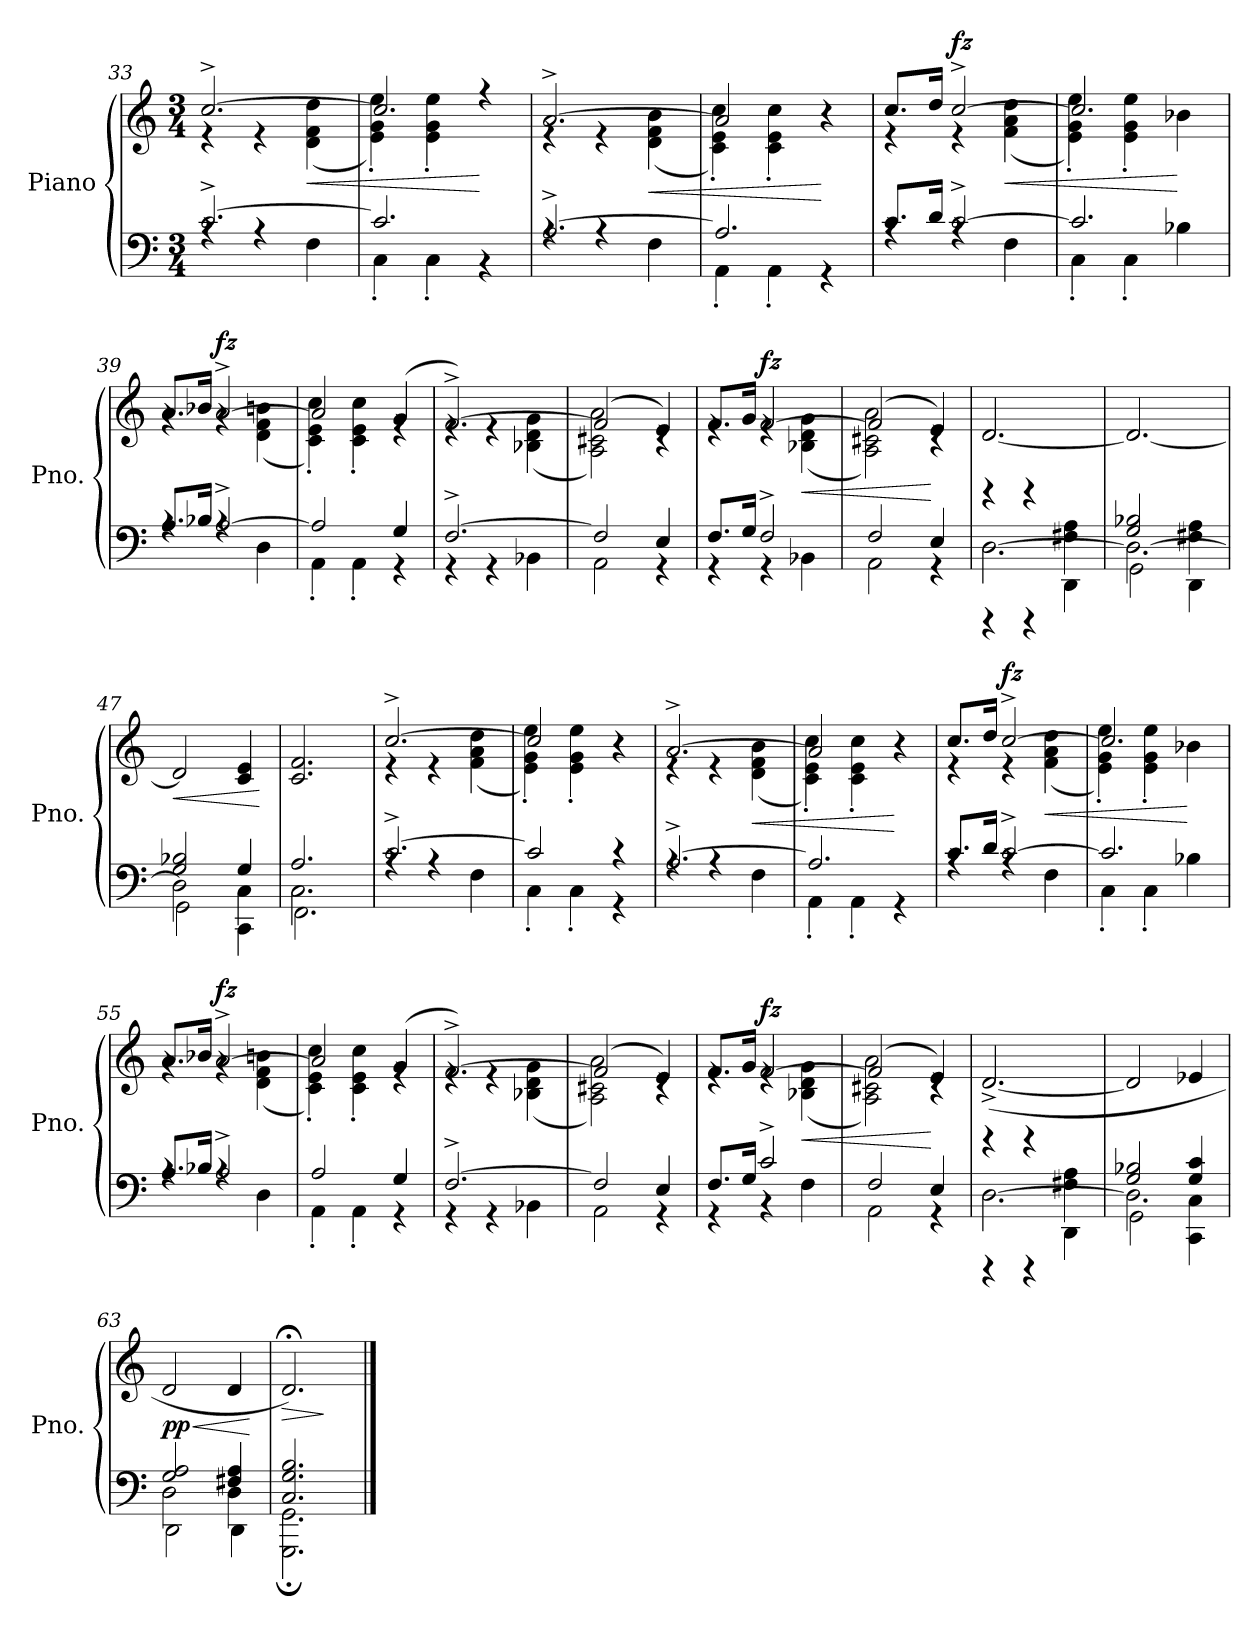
**kern	**kern	**dynam
*part1	*part1	*part1
*staff2	*staff1	*staff1/2
*I"Piano	*	*
*I'Pno.	*	*
*clefF4	*clefG2	*
*k[]	*k[]	*
*M3/4	*M3/4	*
=33	=33	=33
*^	*^	*
!	!	!	!	!LO:DY:a=2
!	!	!	!	!LO:DY:n=1:a
[2.c^/	4rA	[2.cc^/	4r	fz fz
.	4rA	.	4r	.
!	!	!	!	!LO:HP:b
.	4F\	.	(>4d\ 4f\ 4dd\	<
=34	=34	=34	=34	=34
2.c/]	4C'\	2.cc/]	4e\' 4g\' 4ee\')	.
.	4C'\	.	4e\' 4g\' 4ee\'	.
.	4r	.	4rff	[
=35	=35	=35	=35	=35
!	!	!	!	!LO:DY:a=2
!	!	!	!	!LO:DY:n=1:a
[2.A^/	4rA	[2.a^/	4re	fz fz
.	4rA	.	4re	.
!	!	!	!	!LO:HP:b
.	4F\	.	(>4d\ 4f\ 4b\	<
!!LO:LB:g=z	!!
=36	=36	=36	=36	=36
2.A/]	4AA'\	2a/]	4c\' 4e\' 4cc\')	.
.	4AA'\	.	4c\' 4e\' 4cc\'	.
.	4r	4r	4ryy	[
=37	=37	=37	=37	=37
8.c/L	4rA	8.cc/L	4r	.
16d/Jk	.	16dd/Jk	.	.
!	!	!	!	!LO:DY:a
[2c^/	4rA	[2cc^/	4r	fz
!	!	!	!	!LO:HP:b
.	4F\	.	(>4f\ 4a\ 4dd\	<
=38	=38	=38	=38	=38
2.c/]	4C'\	2.cc/]	4e\' 4g\' 4ee\')	.
.	4C'\	.	4e\' 4g\' 4ee\'	.
.	4B-X\	.	4b-X\	[
=39	=39	=39	=39	=39
8.A/L	4rA	8.a/L	4rg	.
16B-X/Jk	.	16b-X/Jk	.	.
!	!	!	!	!LO:DY:a
[2A^/	4rA	[2a^/	4rg	fz
.	4D\	.	(>4d\ 4f\ 4bn\	.
=40	=40	=40	=40	=40
2A/]	4AA'\	2a/]	4c\' 4e\' 4cc\')	.
.	4AA'\	.	4c\' 4e\' 4cc\'	.
4G/	4r	(>4g/	4re	.
=41	=41	=41	=41	=41
!	!	!	!	!LO:DY:a=2
!	!	!	!	!LO:DY:n=1:a
[2.F^/	4r	[2.f^/)	4re	fz fz
.	4r	.	4re	.
.	4BB-X\	.	(>4B-X\ 4d\ 4g\	.
=42	=42	=42	=42	=42
2F/]	2AA\	(>2f/]	2A\ 2c#X\ 2a\)	.
4E/	4r	4e/)	4rc	.
=43	=43	=43	=43	=43
8.F/L	4r	8.f/L	4re	.
16G/Jk	.	16g/Jk	.	.
!	!	!	!	!LO:DY:a
2F^/	4r	[2f/	4re	fz
!	!	!	!	!LO:HP:b
.	4BB-X\	.	(>4B-X\ 4d\ 4g\	<
=44	=44	=44	=44	=44
2F/	2AA\	(>2f/]	2A\ 2c#X\ 2a\)	.
4E/	4r	4e/)	4rc	[
*	*	*v	*v	*
=45	=45	=45	=45
*	*^	*	*
[2.D\	4rg	4rDDD	[2.d/	.
.	4rg	4rDDD	.	.
.	4F#X\ 4A\	4DD\	.	.
!!LO:LB:g=z
=46	=46	=46	=46	=46
2.D\_	2G/ 2B-X/	2GG\	2.d/_	.
.	4F#X\ 4A\	4DD\	.	.
=47	=47	=47	=47	=47
!	!	!	!	!LO:HP:b
2D\]	2G/ 2B-X/	2GG\	2d/]	<
4C\	4G/	4CC\	4c/ 4e/	.
*v	*v	*v	*	*
.	.	[
=48	=48	=48
*^	*	*
*	*^	*	*
2.C\	2.A/	2.FF\	2.c/ 2.f/	.
=49	=49	=49	=49	=49
*	*	*	*^	*
!	!	!	!	!	!LO:DY:a=2
!	!	!	!	!	!LO:DY:n=1:a
*	*v	*v	*	*	*
[2.c^/	4rA	[2.cc^/	4r	fz fz
.	4rA	.	4r	.
.	4F\	.	(>4f\ 4a\ 4dd\	.
=50	=50	=50	=50	=50
2c/]	4C'\	2cc/]	4e\' 4g\' 4ee\')	.
.	4C'\	.	4e\' 4g\' 4ee\'	.
4r	4r	4r	4ryy	.
=51	=51	=51	=51	=51
!	!	!	!	!LO:DY:a=2
!	!	!	!	!LO:DY:n=1:a
[2.A^/	4rA	[2.a^/	4re	fz fz
.	4rA	.	4re	.
!	!	!	!	!LO:HP:b
.	4F\	.	(>4d\ 4f\ 4b\	<
=52	=52	=52	=52	=52
2.A/]	4AA'\	2a/]	4c\' 4e\' 4cc\')	.
.	4AA'\	.	4c\' 4e\' 4cc\'	.
.	4r	4r	4ryy	[
=53	=53	=53	=53	=53
8.c/L	4rA	8.cc/L	4r	.
16d/Jk	.	16dd/Jk	.	.
!	!	!	!	!LO:DY:a
[2c^/	4rA	[2cc^/	4r	fz
!	!	!	!	!LO:HP:b
.	4F\	.	(>4f\ 4a\ 4dd\	<
=54	=54	=54	=54	=54
2.c/]	4C'\	2.cc/]	4e\' 4g\' 4ee\')	.
.	4C'\	.	4e\' 4g\' 4ee\'	.
.	4B-X\	.	4b-X\	[
=55	=55	=55	=55	=55
8.A/L	4rA	8.a/L	4rg	.
16B-X/Jk	.	16b-X/Jk	.	.
!	!	!	!	!LO:DY:a
2A^/	4rA	[2a^/	4rg	fz
.	4D\	.	(>4d\ 4f\ 4bn\	.
!!LO:PB:g=z	!!
=56	=56	=56	=56	=56
2A/	4AA'\	2a/]	4c\' 4e\' 4cc\')	.
.	4AA'\	.	4c\' 4e\' 4cc\'	.
4G/	4r	(>4g/	4re	.
=57	=57	=57	=57	=57
!	!	!	!	!LO:DY:a=2
!	!	!	!	!LO:DY:n=1:a
[2.F^/	4r	[2.f^/)	4re	fz fz
.	4r	.	4re	.
.	4BB-X\	.	(>4B-X\ 4d\ 4g\	.
=58	=58	=58	=58	=58
2F/]	2AA\	(>2f/]	2A\ 2c#X\ 2a\)	.
4E/	4r	4e/)	4rc	.
=59	=59	=59	=59	=59
8.F/L	4r	8.f/L	4re	.
16G/Jk	.	16g/Jk	.	.
!	!	!	!	!LO:DY:a
2c^/	4r	[2f/	4re	fz
!	!	!	!	!LO:HP:b
.	4F\	.	(>4B-X\ 4d\ 4g\	<
=60	=60	=60	=60	=60
2F/	2AA\	(>2f/]	2A\ 2c#X\ 2a\)	.
4E/	4r	4e/)	4rc	[
*	*	*v	*v	*
=61	=61	=61	=61
*	*^	*	*
[2.D\	4rg	4rDDD	(>[2.d^/	.
.	4rg	4rDDD	.	.
.	4F#X\ 4A\	4DD\	.	.
=62	=62	=62	=62	=62
2.D\]	2G/ 2B-X/	2GG\	2d/]	.
.	4G/ 4c/	4CC\ 4C\	4e-X/	.
=63	=63	=63	=63	=63
!	!	!	!	!LO:HP:b
!	!	!	!	!LO:DY:n=1:b
2D\	2G/ 2A/	2DD\	2d/	< pp
4D\	4F#X/ 4A/	4DD\	4d/	.
*v	*v	*v	*	*
.	.	[
=64	=64	=64
*^	*	*
!	!	!	!LO:HP:b
2.C/ 2.G/ 2.B/	2.GGG\; 2.GG\;	2.d;</)	>
*v	*v	*	*
.	.	]
==	==	==
*-	*-	*-
